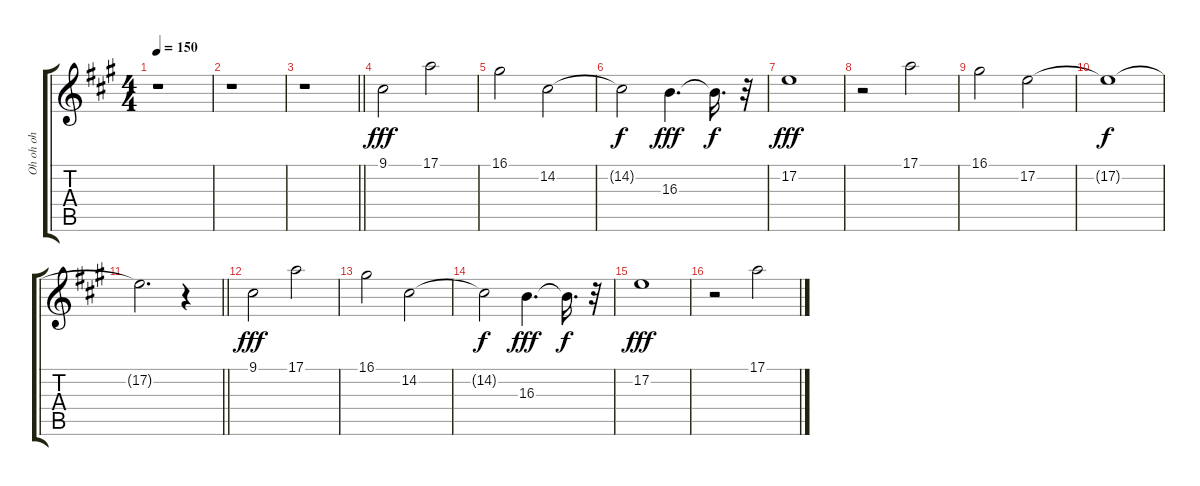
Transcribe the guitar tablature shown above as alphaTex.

\track ("Oh oh oh" "Oh oh oh") {instrument choiraahs}
\staff {score tabs}
\tuning (E4 B3 G3 D3 A2 E2) {hide}
\ts (4 4)
\tempo 150
\clef g2
\ks a
r.1{dy f} |
r.1 |
\barLineRight lightlight
r.1 |
9.1.2{dy fff volume 0} 17.1.2 |
16.1.2 14.2.2 |
14.2{t}.2{dy f} 16.3.4{d dy fff} 16.3{t}.16{d dy f} r.32 |
17.2.1{dy fff} |
r.2 17.1.2 |
16.1.2 17.2.2 |
17.2{t}.1{dy f} |
\barLineRight lightlight
17.2{t}.2{d} r.4 |
9.1.2{dy fff} 17.1.2 |
16.1.2 14.2.2 |
14.2{t}.2{dy f} 16.3.4{d dy fff} 16.3{t}.16{d dy f} r.32 |
17.2.1{dy fff} |
r.2 17.1.2
